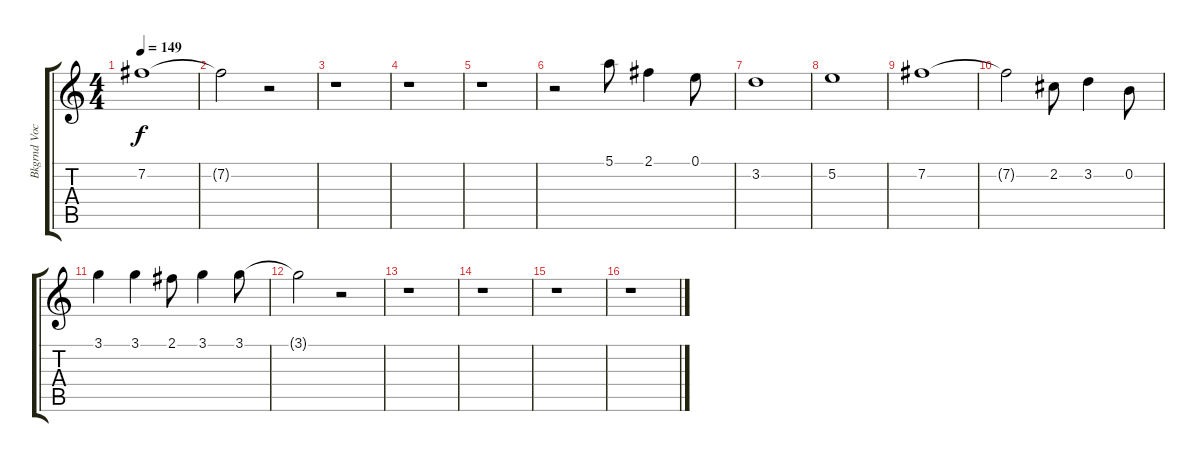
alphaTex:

\track ("Bkgrnd Vocals" "Bkgrnd Voc") {instrument contrabass}
\staff {score tabs}
\tuning (E4 B3 G3 D3 A2 E2) {hide}
\ts (4 4)
\tempo 149
\clef g2
\ks c
7.2.1{dy f} |
7.2{t}.2 r.2 |
r.1 |
r.1 |
r.1 |
r.2 5.1.8 2.1.4 0.1.8 |
3.2.1 |
5.2.1 |
7.2.1 |
7.2{t}.2 2.2.8 3.2.4 0.2.8 |
3.1.4 3.1.4 2.1.8 3.1.4 3.1.8 |
3.1{t}.2 r.2 |
r.1 |
r.1 |
r.1 |
r.1
